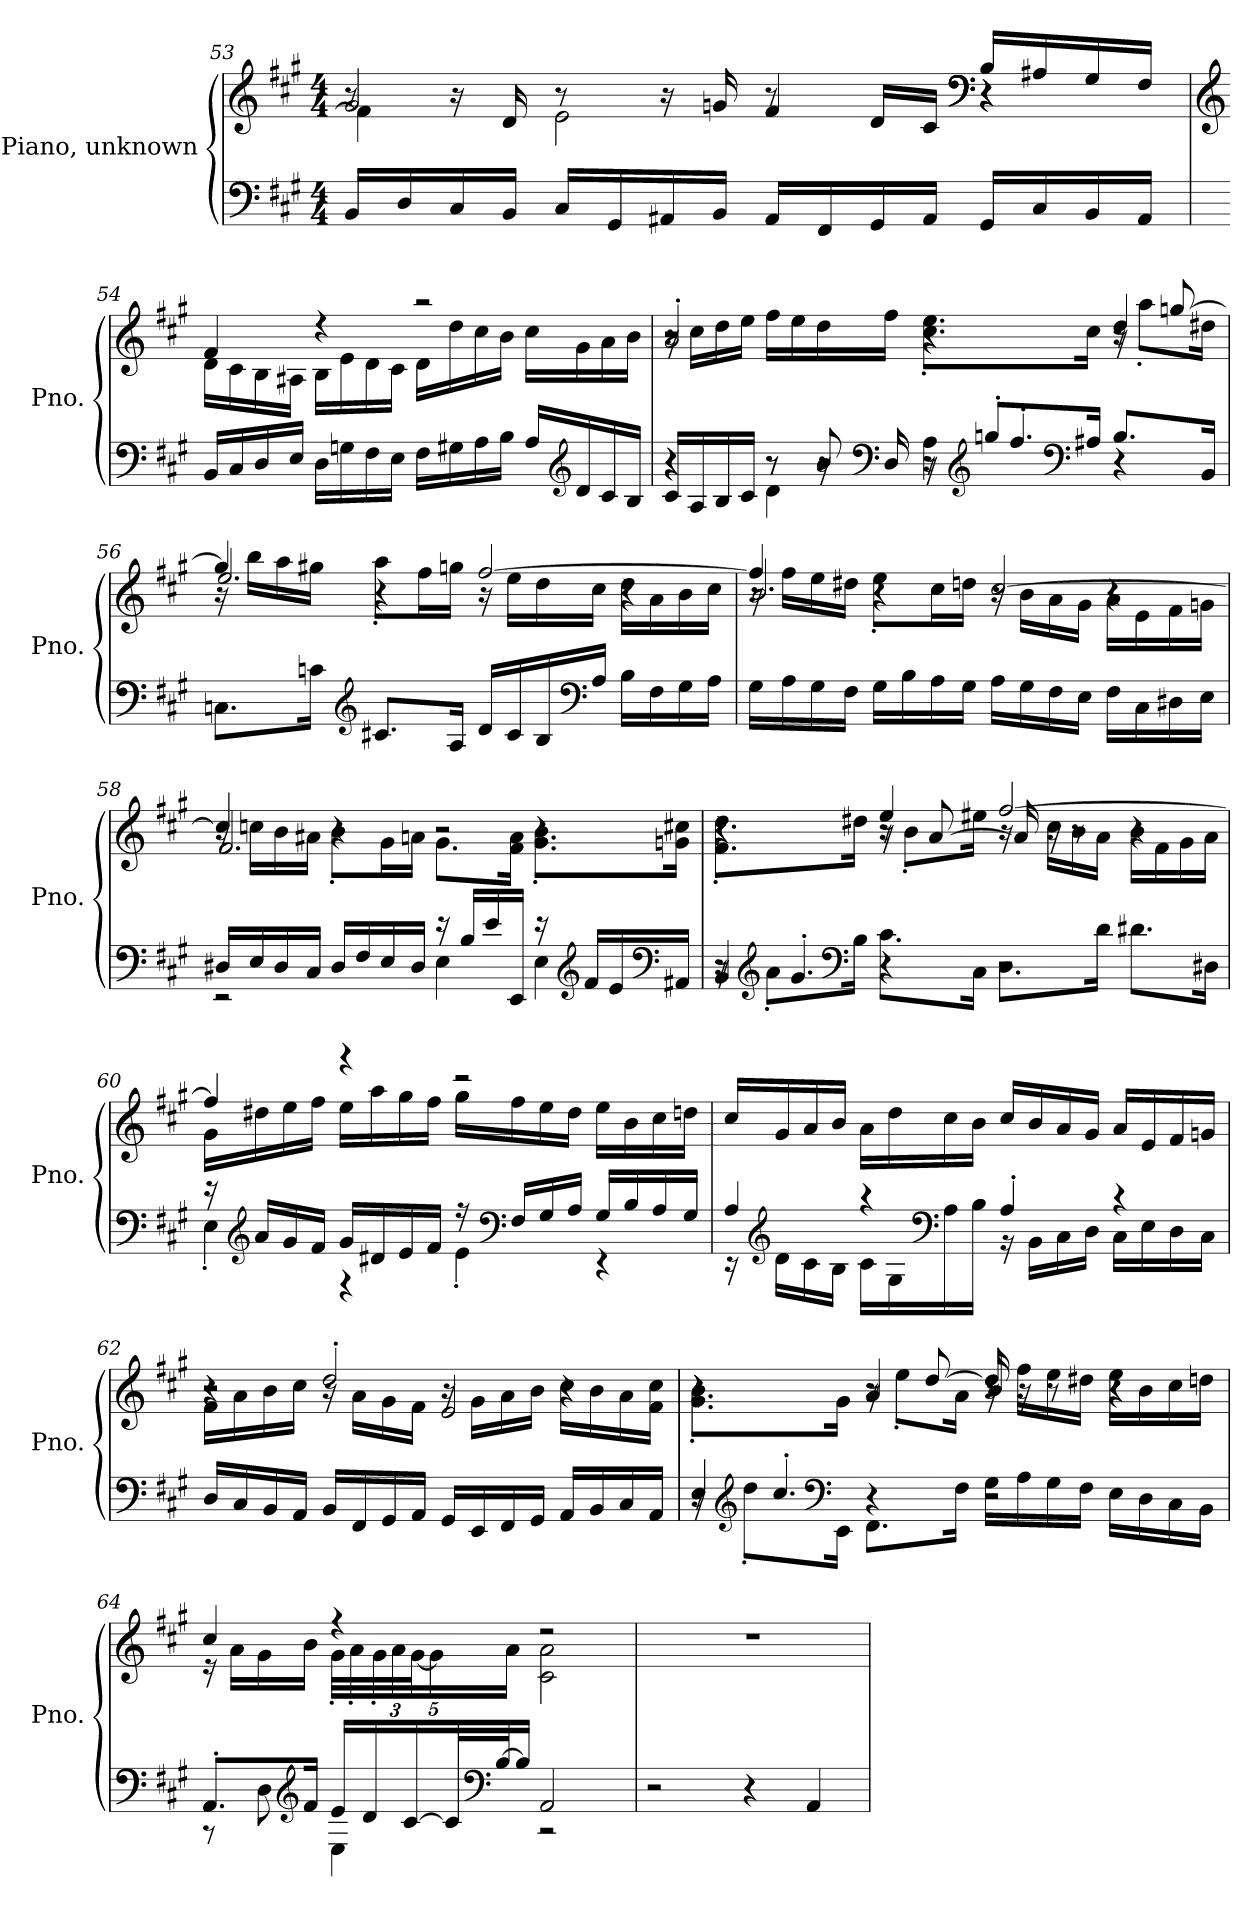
**kern	**kern
*part1	*part1
*staff2	*staff1
*I"Piano, unknown	*
*I'Pno.	*
!!LO:LB:g=z
*clefF4	*clefG2
*k[f#c#g#]	*k[f#c#g#]
*M4/4	*M4/4
=53	=53
*	*^
*	*	*^
16BB/LL	2g#/	4f#\]	8r
16D/	.	.	.
16C#/	.	.	16r
16BB/JJ	.	.	16d/
16C#/LL	.	2e\	8r
16GG#/	.	.	.
16AA#X/	.	.	16r
16BB/JJ	.	.	16gn/
16AA#/LL	4f#/	.	8r
16FF#/	.	.	.
16GG#/	.	.	16d/LL
16AA#/JJ	.	.	16c#/JJ
*	*clefF4	*	*
16GG#/LL	4r	4r	16B/LL
16C#/	.	.	16A#X/
16BB/	.	.	16G#/
16AA#/JJ	.	.	16F#/JJ
*	*v	*v	*v
=54	=54
*	*clefG2
*	*^
16BB/LL	4f#/	16d\LL
16C#/	.	16c#\
16D/	.	16B\
16E/JJ	.	16A#X\JJ
16D\LL	4r	16B\LL
16Gn\	.	16e\
16F#\	.	16d\
16E\JJ	.	16c#\JJ
16F#\LL	2r	16d\LL
16G#X\	.	16dd\
16A\	.	16cc#\
16B\JJ	.	16b\JJ
16A/LL	.	16cc#\LL
*clefG2	*	*
16d/	.	16g#\
16c#/	.	16a\
16B/JJ	.	16b\JJ
!!LO:LB:g=z
=55	=55	=55
*^	*	*^
*	*^	*	*	*
4r	4r	16c#/LL	2r	16r	2a'/
.	.	16A/	.	16cc#\LL	.
.	.	16B/	.	16dd\	.
.	.	16c#/JJ	.	16ee\JJ	.
8r	4d\	8r	.	16ff#\LL	.
.	.	.	.	16ee\	.
8b/	.	16r	.	16dd\	.
*clefF4	*	*	*	*	*
.	.	16D/	.	16ff#\JJ	.
8r	4A\	16r	4r	8.cc#\' 8.ee\'L	4r
*clefG2	*	*	*	*	*
.	.	8ggn'/L	.	.	.
4.ff#'/	.	.	.	.	.
*clefF4	*	*	*	*	*
.	.	16A#X/Jk	.	16cc#\Jk	.
.	4r	8.B/L	8r	16r	4dd/
.	.	.	.	8aa'\L	.
.	.	.	[8ggn/	.	.
.	.	16BB/Jk	.	16dd#X\Jk	.
*v	*v	*v	*	*	*
!!LO:LB:g=z	!!	!!
=56	=56	=56	=56
8.Cn\L	4gg/]	16r	2.ee/
.	.	16bb\LL	.
.	.	16aa\	.
16cn\Jk	.	16gg#X\JJ	.
*clefG2	*	*	*
8.c#X/L	4r	8aa'\L	.
.	.	16ff#\L	.
16A/Jk	.	16ggn\JJ	.
16d/LL	[2ff#/	16r	.
16c#/	.	16ee\LL	.
16B/	.	16dd\	.
*clefF4	*	*	*
16A/JJ	.	16cc#\JJ	.
16B\LL	.	16dd\LL	4r
16F#\	.	16a\	.
16G#\	.	16b\	.
16A\JJ	.	16cc#\JJ	.
=57	=57	=57	=57
16G#\LL	4ff#/]	16r	2.b/
16A\	.	16ff#\LL	.
16G#\	.	16ee\	.
16F#\JJ	.	16dd#X\JJ	.
16G#\LL	4r	8ee'\L	.
16B\	.	.	.
16A\	.	16cc#\L	.
16G#\JJ	.	16ddn\JJ	.
16A\LL	[2cc#/	16r	.
16G#\	.	16b\LL	.
16F#\	.	16a\	.
16E\JJ	.	16g#\JJ	.
16F#\LL	.	16a\LL	4r
16C#\	.	16e\	.
16D#X\	.	16f#\	.
16E\JJ	.	16gn\JJ	.
!!LO:LB:g=z	!!	!!
=58	=58	=58	=58
*^	*	*	*
16D#X/LL	2r	4cc#/]	16r	2.f#/
16E/	.	.	16ccn\LL	.
16D#/	.	.	16b\	.
16C#/JJ	.	.	16a#X\JJ	.
16D#/LL	.	4r	8b'\L	.
16F#/	.	.	.	.
16E/	.	.	16g#\L	.
16D#/JJ	.	.	16an\JJ	.
16r	4E\	2r	8.g#\L	.
16B/LL	.	.	.	.
16e/	.	.	.	.
16EE/JJ	.	.	16f#\ 16a\Jk	.
16r	4E\	.	8.g#\' 8.b\'L	4r
*clefG2	*	*	*	*
16f#/LL	.	.	.	.
16e/	.	.	.	.
*clefF4	*	*	*	*
16AA#X/JJ	.	.	16gn\ 16cc#X\Jk	.
!!LO:LB:g=z	!!	!!
=59	=59	=59	=59	=59
*	*^	*	*	*
8r	16r	4BB/	4r	8.f#\' 8.dd\'L	4r
*clefG2	*	*	*	*	*
.	8a'\L	.	.	.	.
4.g#'/	.	.	.	.	.
*clefF4	*	*	*	*	*
.	16B\Jk	.	.	16dd#X\Jk	.
.	8.c#\L	4r	4ee/	16r	8r
.	.	.	.	8b'\L	.
.	.	.	.	.	[8a/
.	16C#\Jk	.	.	16ee#X\Jk	.
2r	8.D\L	2r	[2ff#/	16r	16a/]
.	.	.	.	16cc#\LL	16r
.	.	.	.	16b\	8r
.	16d\Jk	.	.	16a\JJ	.
.	8.d#X\L	.	.	16b\LL	4r
.	.	.	.	16f#\	.
.	.	.	.	16g#\	.
.	16D#X\Jk	.	.	16a\JJ	.
*	*v	*v	*	*	*
*	*	*	*v	*v
=60	=60	=60	=60
16r	4E'\	4ff#/]	16g#\LL
*clefG2	*	*	*
16a/LL	.	.	16dd#X\
16g#/	.	.	16ee\
16f#/JJ	.	.	16ff#\JJ
16g#/LL	4r	4r	16ee\LL
16d#X/	.	.	16aa\
16e/	.	.	16gg#\
16f#/JJ	.	.	16ff#\JJ
16r	4e'\	2r	16gg#\LL
*clefF4	*	*	*
16F#/LL	.	.	16ff#\
16G#/	.	.	16ee\
16A/JJ	.	.	16dd#\JJ
16G#/LL	4r	.	16ee\LL
16B/	.	.	16b\
16A/	.	.	16cc#\
16G#/JJ	.	.	16ddn\JJ
*	*	*v	*v
!!LO:PB:g=z
=61	=61	=61
4A/	16r	16cc#/LL
*clefG2	*	*
.	16d\LL	16g#/
.	16c#\	16a/
.	16B\JJ	16b/JJ
4r	16c#\LL	16a\LL
.	16G#\	16dd\
*clefF4	*	*
.	16A\	16cc#\
.	16B\JJ	16b\JJ
4A'/	16r	16cc#/LL
.	16BB\LL	16b/
.	16C#\	16a/
.	16D\JJ	16g#/JJ
4r	16C#\LL	16a/LL
.	16E\	16e/
.	16D\	16f#/
.	16C#\JJ	16gn/JJ
*v	*v	*
=62	=62
*	*^
*	*	*^
16D/LL	4r	16f#\LL	2r
16C#/	.	16a\	.
16BB/	.	16b\	.
16AA/JJ	.	16cc#\JJ	.
16BB/LL	2dd'/	16r	.
16FF#/	.	16a\LL	.
16GG#/	.	16g#\	.
16AA/JJ	.	16f#\JJ	.
16GG#/LL	.	16r	2e/
16EE/	.	16g#\LL	.
16FF#/	.	16a\	.
16GG#/JJ	.	16b\JJ	.
16AA/LL	4r	16cc#\LL	.
16BB/	.	16b\	.
16C#/	.	16a\	.
16AA/JJ	.	16f#\ 16cc#\JJ	.
!!LO:LB:g=z	!!	!!
=63	=63	=63	=63
*^	*	*	*
*	*^	*	*	*
8r	16r	4E/	4r	8.g#\' 8.b\'L	4r
*clefG2	*	*	*	*	*
.	8dd'\L	.	.	.	.
4.cc#'/	.	.	.	.	.
*clefF4	*	*	*	*	*
.	16EE\Jk	.	.	16g#\Jk	.
.	8.FF#\L	4r	8r	16r	4a/
.	.	.	.	8ee'\L	.
.	.	.	[8dd/	.	.
.	16F#\Jk	.	.	16a\Jk	.
2r	16G#\LL	2r	16dd/]	16r	4b/
.	16A\	.	16r	16ff#\LL	.
.	16G#\	.	8r	16ee\	.
.	16F#\JJ	.	.	16dd#X\JJ	.
.	16E\LL	.	4r	16ee\LL	4r
.	16D\	.	.	16b\	.
.	16C#\	.	.	16cc#\	.
.	16BB\JJ	.	.	16ddn\JJ	.
*	*v	*v	*	*	*
*	*	*	*v	*v
=64	=64	=64	=64
8.AA'/L	8r	4cc#/	16r
.	.	.	16a\LL
.	8D\	.	16g#\
*clefG2	*	*	*
16f#/Jk	.	.	16b\JJ
*Xbrackettup	*	*	*
20e/LL	4E\	4r	32g#'\LLL
.	.	.	32a'\
20d/	.	.	.
*	*	*	*Xbrackettup
.	.	.	48g#'\
.	.	.	48a\
[20c#/	.	.	.
.	.	.	[48g#\J
.	.	.	16g#\]
40c#/L]	.	.	.
*clefF4	*	*	*
[40B/J	.	.	.
.	.	.	16a\JJ
20B/JJ]	.	.	.
2AA/	2r	2r	2c#\ 2a\
*v	*v	*	*
*	*v	*v
!!LO:LB:g=z
=65	=65
2r	1r
4r	.
4AA/	.
=	=
*-	*-
